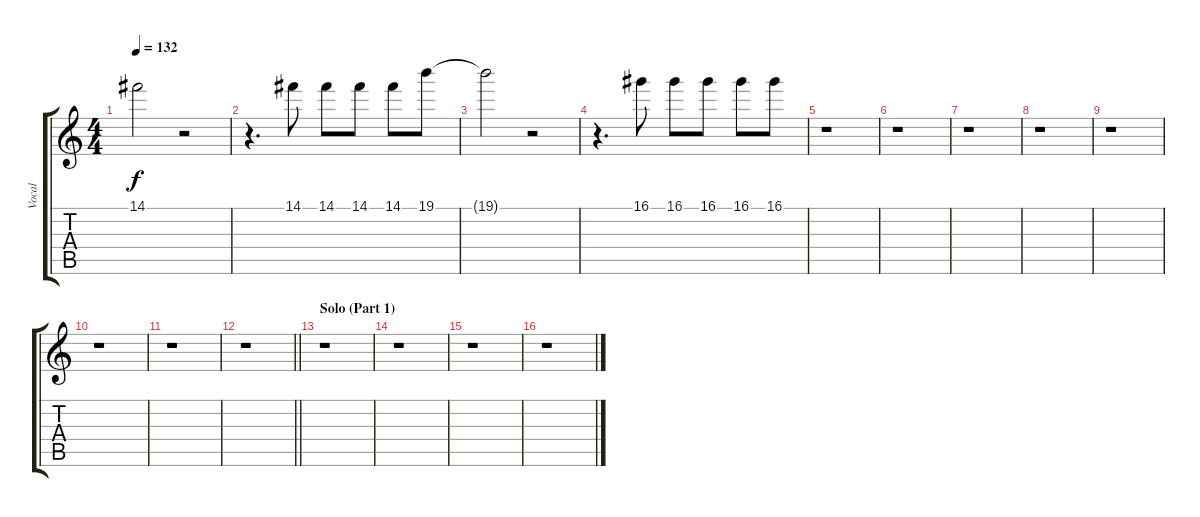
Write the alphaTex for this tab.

\track ("Vocal" "Vocal") {instrument acousticguitarnylon}
\staff {score tabs}
\tuning (E4 B3 G3 D3 A2 E2) {hide}
\ts (4 4)
\tempo 132
\clef g2
\ks c
14.1{t}.2{dy f} r.2 |
r.4{d} 14.1.8 14.1.8 14.1.8 14.1.8 19.1.8 |
19.1{t}.2 r.2 |
r.4{d} 16.1.8 16.1.8 16.1.8 16.1.8 16.1.8 |
r.1 |
r.1 |
r.1 |
r.1 |
r.1 |
r.1 |
r.1 |
\barLineRight lightlight
r.1 |
\section ("" "Solo (Part 1)")
r.1 |
r.1 |
r.1 |
r.1
